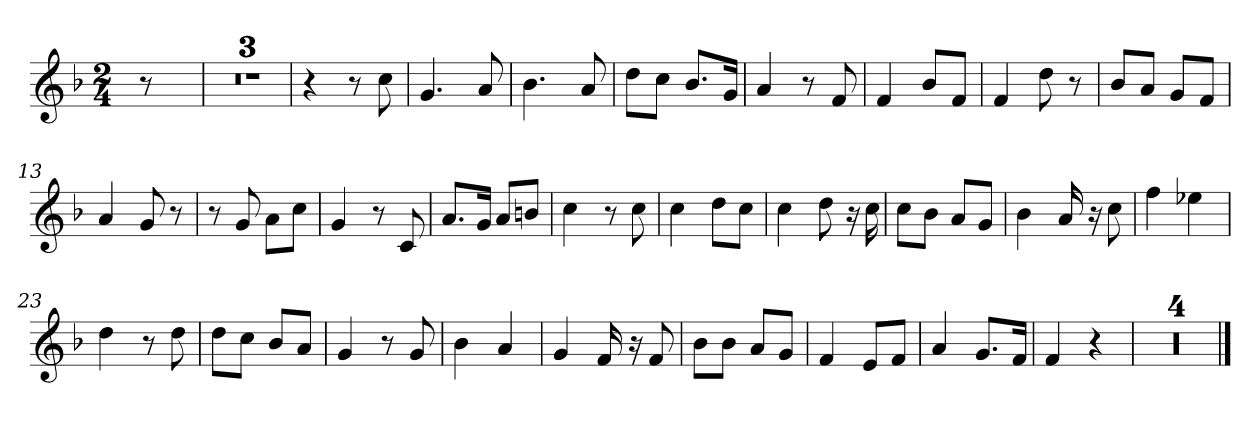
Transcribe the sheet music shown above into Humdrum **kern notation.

**kern
*part1
*staff1
*clefG2
*k[b-]
*M2/4
=1
8r
=2
2r
=3
2r
=4
2r
=5
4r
8r
8cc\
=6
4.g/
8a/
=7
4.b-\
8a/
=8
8dd\L
8cc\J
8.b-/L
16g/Jk
=9
4a/
8r
8f/
=10
4f/
8b-/L
8f/J
=11
4f/
8dd\
8r
=12
8b-/L
8a/J
8g/L
8f/J
=13
4a/
8g/
8r
=14
8r
8g/
8a\L
8cc\J
!!LO:LB:g=z
=15
4g/
8r
8c/
=16
8.a/L
16g/Jk
8a/L
8bn/J
=17
4cc\
8r
8cc\
=18
4cc\
8dd\L
8cc\J
=19
4cc\
8dd\
16r
16cc\
=20
8cc\L
8b-\J
8a/L
8g/J
=21
4b-\
16a/
16r
8cc\
=22
4ff\
4ee-X\
=23
4dd\
8r
8dd\
=24
8dd\L
8cc\J
8b-/L
8a/J
=25
4g/
8r
8g/
=26
4b-\
4a/
!!LO:LB:g=z
=27
4g/
16f/
16r
8f/
=28
8b-\L
8b-\J
8a/L
8g/J
=29
4f/
8e/L
8f/J
=30
4a/
8.g/L
16f/Jk
=31
4f/
4r
=32
2r
=33
2r
=34
2r
=35
2r
==
*-
